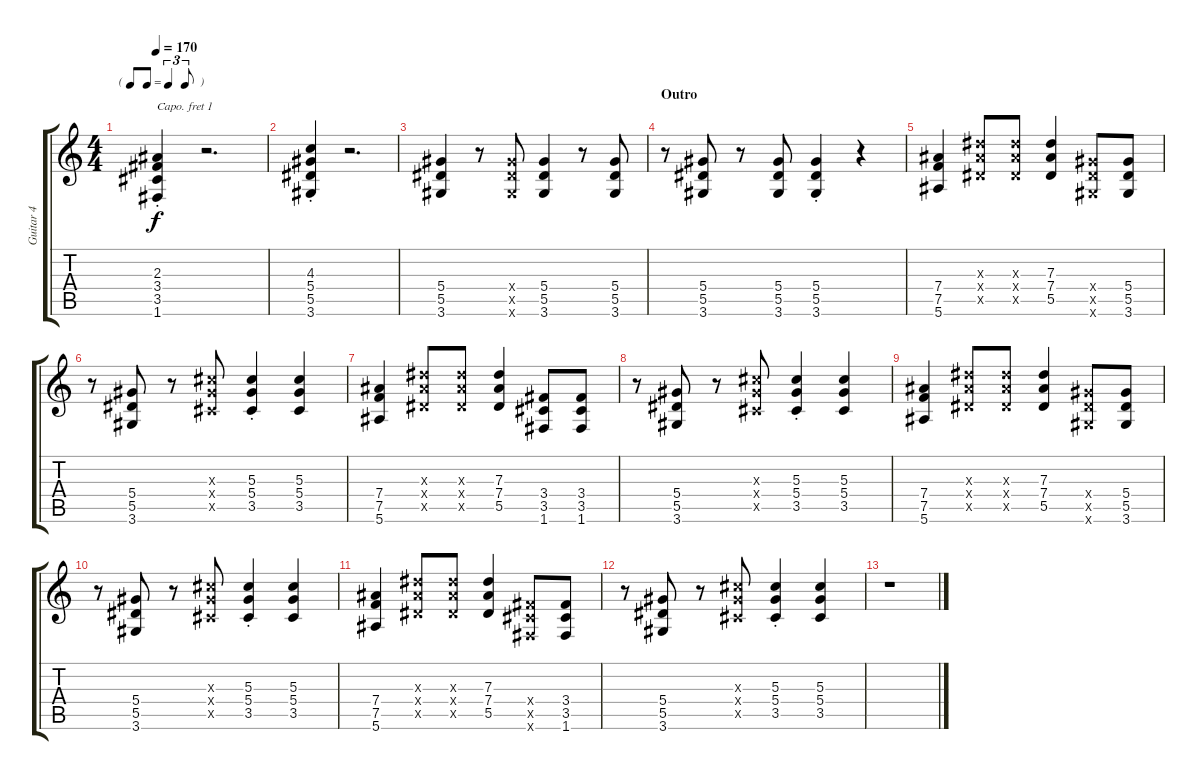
\track ("Guitar 4" "Guitar 4") {instrument distortionguitar}
\staff {score tabs}
\capo 1
\tuning (E4 B3 G3 D3 A2 E2) {hide}
\ts (4 4)
\tf triplet8th
\tempo 170
\clef g2
\ks c
(2.3{st} 3.4{st} 3.5{st} 1.6{st}).4{dy f} r.2{d} |
(4.3{st} 5.4{st} 5.5{st} 3.6{st}).4 r.2{d} |
(5.4 5.5 3.6).4 r.8 (5.4{x} 5.5{x} 3.6{x}).8 (5.4 5.5 3.6).4 r.8 (5.4 5.5 3.6).8 |
\section ("" "Outro")
r.8 (5.4 5.5 3.6).8 r.8 (5.4 5.5 3.6).8 (5.4{st} 5.5{st} 3.6{st}).4 r.4 |
(7.4 7.5 5.6).4 (7.3{x} 7.4{x} 5.5{x}).8 (7.3{x} 7.4{x} 5.5{x}).8 (7.3 7.4 5.5).4 (5.4{x} 5.5{x} 3.6{x}).8 (5.4 5.5 3.6).8 |
r.8 (5.4 5.5 3.6).8 r.8 (5.3{x} 5.4{x} 3.5{x}).8 (5.3{st} 5.4{st} 3.5{st}).4 (5.3 5.4 3.5).4 |
(7.4 7.5 5.6).4 (7.3{x} 7.4{x} 5.5{x}).8 (7.3{x} 7.4{x} 5.5{x}).8 (7.3 7.4 5.5).4 (3.4 3.5 1.6).8 (3.4 3.5 1.6).8 |
r.8 (5.4 5.5 3.6).8 r.8 (5.3{x} 5.4{x} 3.5{x}).8 (5.3{st} 5.4{st} 3.5{st}).4 (5.3 5.4 3.5).4 |
(7.4 7.5 5.6).4 (7.3{x} 7.4{x} 5.5{x}).8 (7.3{x} 7.4{x} 5.5{x}).8 (7.3 7.4 5.5).4 (5.4{x} 5.5{x} 3.6{x}).8 (5.4 5.5 3.6).8 |
r.8 (5.4 5.5 3.6).8 r.8 (5.3{x} 5.4{x} 3.5{x}).8 (5.3{st} 5.4{st} 3.5{st}).4 (5.3 5.4 3.5).4 |
(7.4 7.5 5.6).4 (7.3{x} 7.4{x} 5.5{x}).8 (7.3{x} 7.4{x} 5.5{x}).8 (7.3 7.4 5.5).4 (3.4{x} 3.5{x} 1.6{x}).8 (3.4 3.5 1.6).8 |
r.8 (5.4 5.5 3.6).8 r.8 (5.3{x} 5.4{x} 3.5{x}).8 (5.3{st} 5.4{st} 3.5{st}).4 (5.3 5.4 3.5).4 |
r.1
